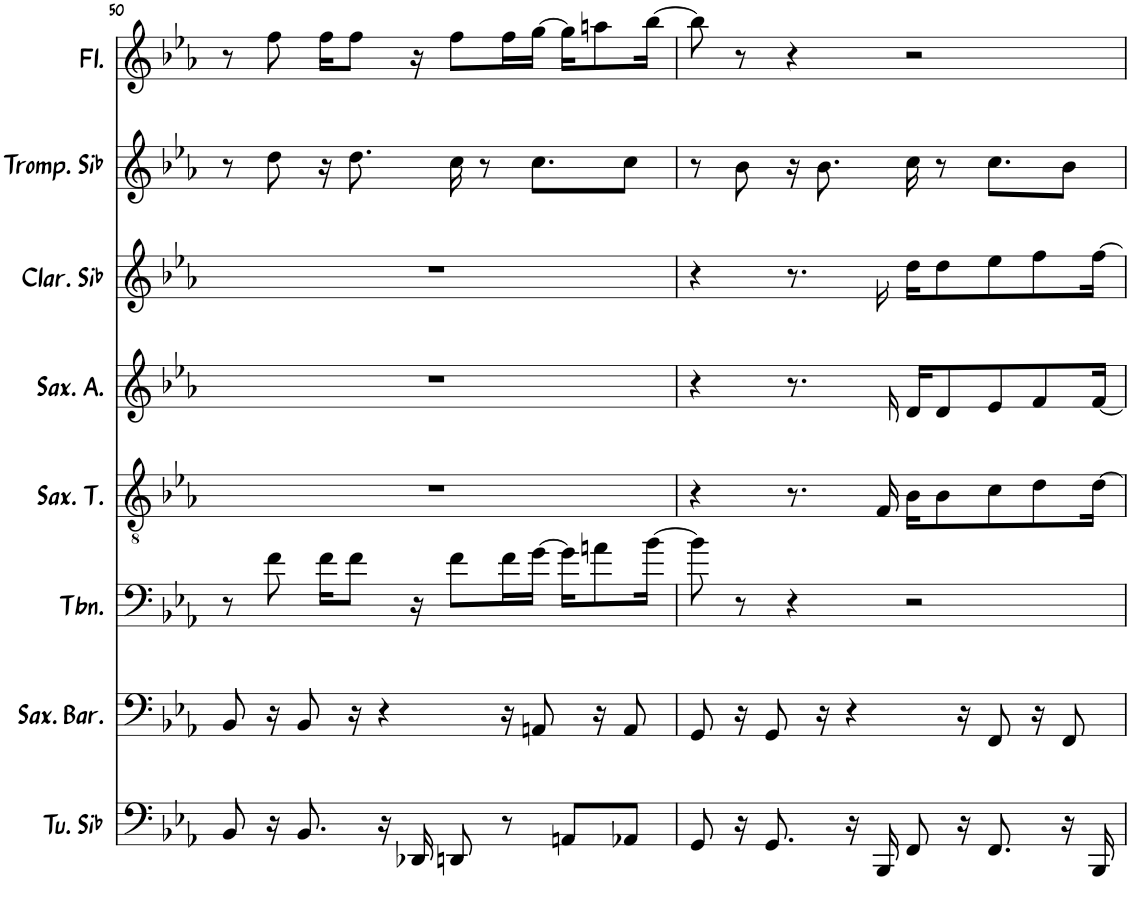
**kern	**kern	**kern	**kern	**kern	**kern	**kern	**kern
*part8	*part7	*part6	*part5	*part4	*part3	*part2	*part1
*staff8	*staff7	*staff6	*staff5	*staff4	*staff3	*staff2	*staff1
*I"Tuba en Sib	*I"Saxophone Baryton	*I"Trombone	*I"Saxophone Ténor	*I"Saxophone Alto	*I"Clarinette en Sib	*I"Trompette en Sib	*I"Flûte
*I'Tu. Sib	*I'Sax. Bar.	*I'Tbn.	*I'Sax. T.	*I'Sax. A.	*I'Clar. Sib	*I'Tromp. Sib	*I'Fl.
!!LO:PB:g=z
*clefF4	*clefF4	*clefF4	*clefGv2	*clefG2	*clefG2	*clefG2	*clefG2
*	*ITrd12c21	*	*ITrd8c14	*ITrd5c9	*	*ITrd1c2	*
*k[b-e-a-]	*k[b-e-a-]	*k[b-e-a-]	*k[b-e-a-]	*k[b-e-a-]	*k[b-e-a-]	*k[b-e-a-]	*k[b-e-a-]
*M4/4	*M4/4	*M4/4	*M4/4	*M4/4	*M4/4	*M4/4	*M4/4
=50	=50	=50	=50	=50	=50	=50	=50
8BB-/	8BB-/	8r	1r	1r	1r	8r	8r
16r	16r	8f\	.	.	.	8dd\	8ff\
8.BB-/	8BB-/	.	.	.	.	.	.
.	.	16f\KL	.	.	.	16r	16ff\KL
.	16r	8f\J	.	.	.	8.dd\	8ff\J
16r	4r	.	.	.	.	.	.
16DD-X/	.	16r	.	.	.	.	16r
8DDn/	.	8f\L	.	.	.	16cc\	8ff\L
.	.	.	.	.	.	8r	.
8r	16r	16f\L	.	.	.	.	16ff\L
.	8AAn/	[16g\JJ	.	.	.	8.cc\L	[16gg\JJ
8AAn/L	.	16g\KL]	.	.	.	.	16gg\KL]
.	16r	8an\	.	.	.	.	8aan\
8AA-X/J	8AA/	.	.	.	.	8cc\J	.
.	.	[16b-\Jk	.	.	.	.	[16bb-\Jk
=51	=51	=51	=51	=51	=51	=51	=51
8GG/	8GG/	8b-\]	4r	4r	4r	8r	8bb-\]
16r	16r	8r	.	.	.	8b-\	8r
8.GG/	8GG/	.	.	.	.	.	.
.	.	4r	8.r	8.r	8.r	16r	4r
.	16r	.	.	.	.	8.b-\	.
16r	4r	.	.	.	.	.	.
16BBB-/	.	.	16F/	16B-/	16b-\	.	.
8FF/	.	2r	16B-\KL	16d/KL	16dd\KL	16cc\	2r
.	.	.	8B-\	8d/	8dd\	8r	.
16r	16r	.	.	.	.	.	.
8.FF/	8FF/	.	8c\	8e-/	8ee-\	8.cc\L	.
.	16r	.	8d\	8f/	8ff\	.	.
16r	8FF/	.	.	.	.	8b-\J	.
16BBB-/	.	.	[16d\Jk	[16f/Jk	[16ff\Jk	.	.
=	=	=	=	=	=	=	=
*-	*-	*-	*-	*-	*-	*-	*-
